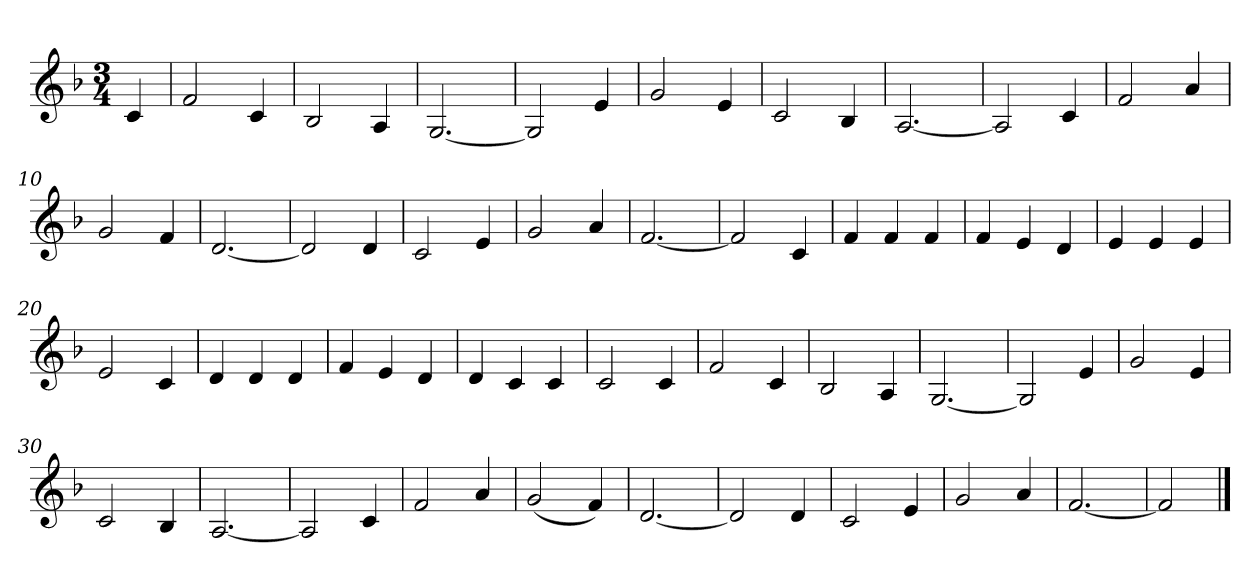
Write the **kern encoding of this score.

**kern
*part1
*staff1
*k[b-]
*M3/4
*MM120
=
4c
=1
2f
4c
=2
2B-
4A
=3
[2.G
=4
2G]
4e
=5
2g
4e
=6
2c
4B-
=7
[2.A
=8
2A]
4c
=9
2f
4a
=10
2g
4f
=11
[2.d
=12
2d]
4d
=13
2c
4e
=14
2g
4a
=15
[2.f
=16
2f]
4c
=17
4f
4f
4f
=18
4f
4e
4d
=19
4e
4e
4e
=20
2e
4c
=21
4d
4d
4d
=22
4f
4e
4d
=23
4d
4c
4c
=24
2c
4c
=25
2f
4c
=26
2B-
4A
=27
[2.G
=28
2G]
4e
=29
2g
4e
=30
2c
4B-
=31
[2.A
=32
2A]
4c
=33
2f
4a
=34
(2g
4f)
=35
[2.d
=36
2d]
4d
=37
2c
4e
=38
2g
4a
=39
[2.f
=40
2f]
==
*-
